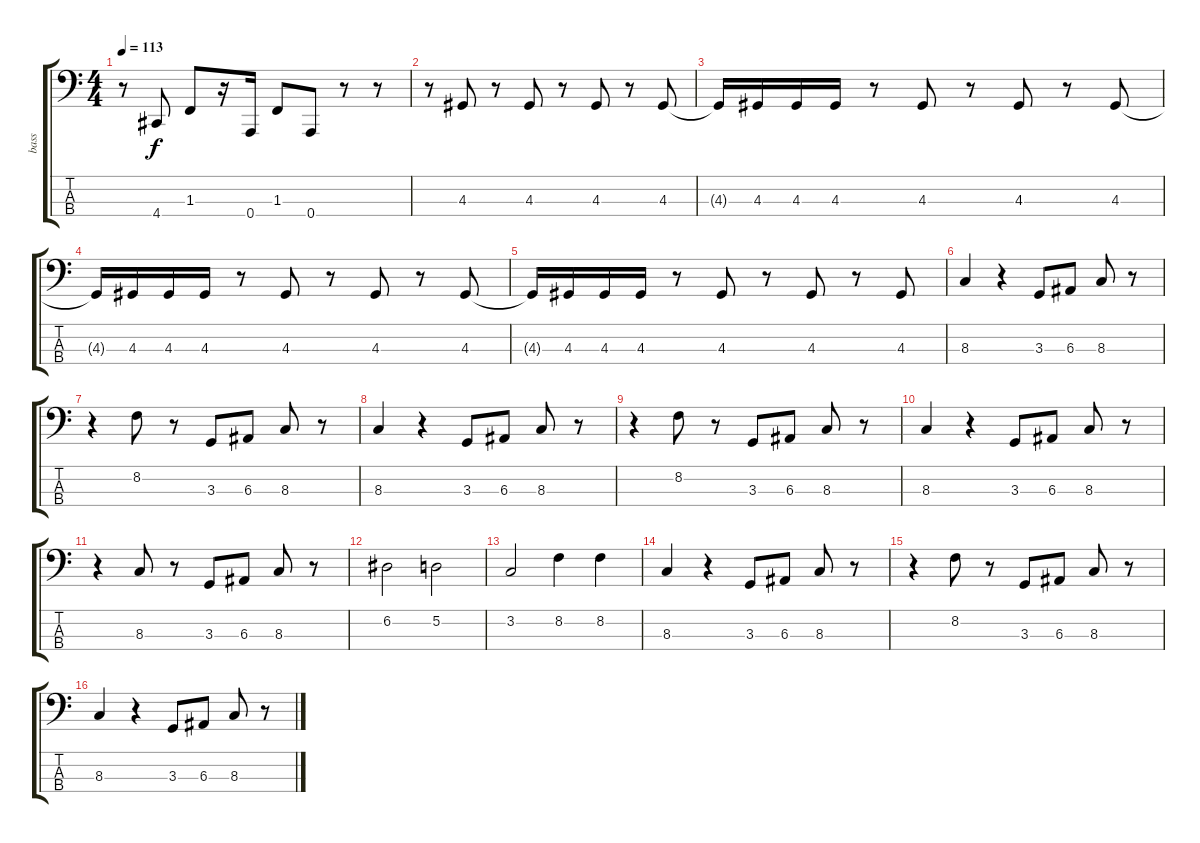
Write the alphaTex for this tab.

\track ("bass" "bass") {instrument slapbass1}
\staff {score tabs}
\tuning (D2 A1 E1 A0) {hide}
\ts (4 4)
\tempo 113
\clef f4
\ks c
r.8{dy f} 4.4.8 1.3.8 r.16 0.4.16 1.3.8 0.4.8 r.8 r.8 |
r.8 4.3.8 r.8 4.3.8 r.8 4.3.8 r.8 4.3.8 |
4.3{t}.16 4.3.16 4.3.16 4.3.16 r.8 4.3.8 r.8 4.3.8 r.8 4.3.8 |
4.3{t}.16 4.3.16 4.3.16 4.3.16 r.8 4.3.8 r.8 4.3.8 r.8 4.3.8 |
4.3{t}.16 4.3.16 4.3.16 4.3.16 r.8 4.3.8 r.8 4.3.8 r.8 4.3.8 |
8.3.4 r.4 3.3.8 6.3.8 8.3.8 r.8 |
r.4 8.2.8 r.8 3.3.8 6.3.8 8.3.8 r.8 |
8.3.4 r.4 3.3.8 6.3.8 8.3.8 r.8 |
r.4 8.2.8 r.8 3.3.8 6.3.8 8.3.8 r.8 |
8.3.4 r.4 3.3.8 6.3.8 8.3.8 r.8 |
r.4 8.3.8 r.8 3.3.8 6.3.8 8.3.8 r.8 |
6.2.2 5.2.2 |
3.2.2 8.2.4 8.2.4 |
8.3.4 r.4 3.3.8 6.3.8 8.3.8 r.8 |
r.4 8.2.8 r.8 3.3.8 6.3.8 8.3.8 r.8 |
8.3.4 r.4 3.3.8 6.3.8 8.3.8 r.8
